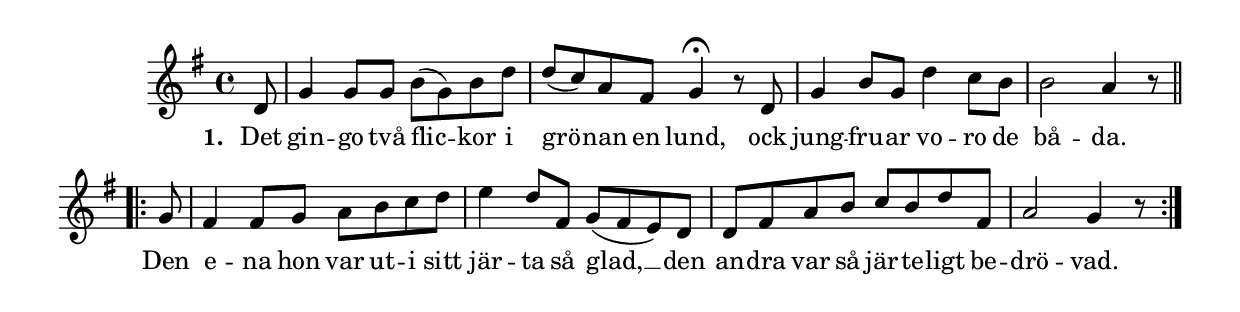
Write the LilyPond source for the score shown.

{
\time 4/4
\key g \major

 \partial 8
 d'8  | 
 g'4 g'8 g' b'-( g'-) b' d''  | 
 d''-( c''-) a' fis' g'4-\fermata r8 d'  | 
 g'4 b'8 g' d''4 c''8 b'  | 
 b'2 a'4 r8 
\repeat volta 2 { 
 g'  | 
 fis'4 fis'8 g' a' b' c'' d''  | 
 e''4 d''8 fis' g'-( fis' e'-) d'  | 
 d' fis' a' b' c'' b' d'' fis'  | 
 a'2 g'4 r8
 } %( endrepeat )% 
 }
 \addlyrics {
     \set stanza = #"1. "
     Det gin -- go två flic --  -- kor i grö --  -- nan en lund, ock
     jung -- fru -- ar vo -- ro de bå -- da. Den e -- na hon var ut -- i sitt
     jär -- ta så glad, __ __ den an -- dra var så jär -- te -- ligt be -- drö -- vad.
}
